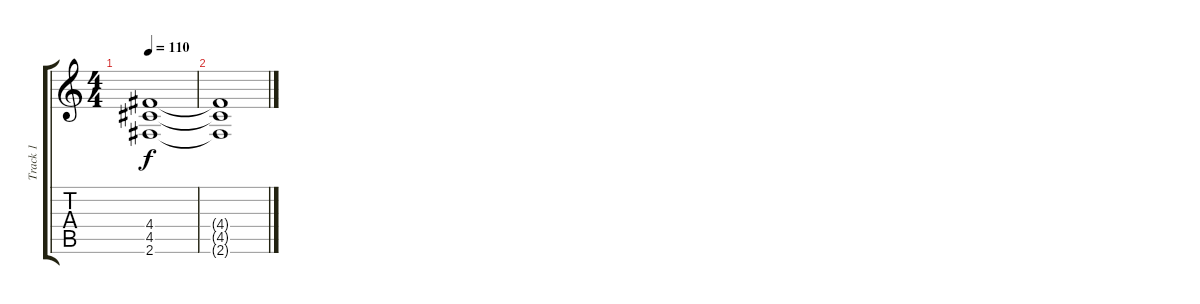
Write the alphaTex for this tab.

\track ("Track 1" "Track 1") {instrument overdrivenguitar}
\staff {score tabs}
\tuning (E4 B3 G3 D3 A2 E2) {hide}
\ts (4 4)
\tempo 110
\clef g2
\ks c
(4.4 4.5 2.6).1{dy f} |
(4.4{t} 4.5{t} 2.6{t}).1
